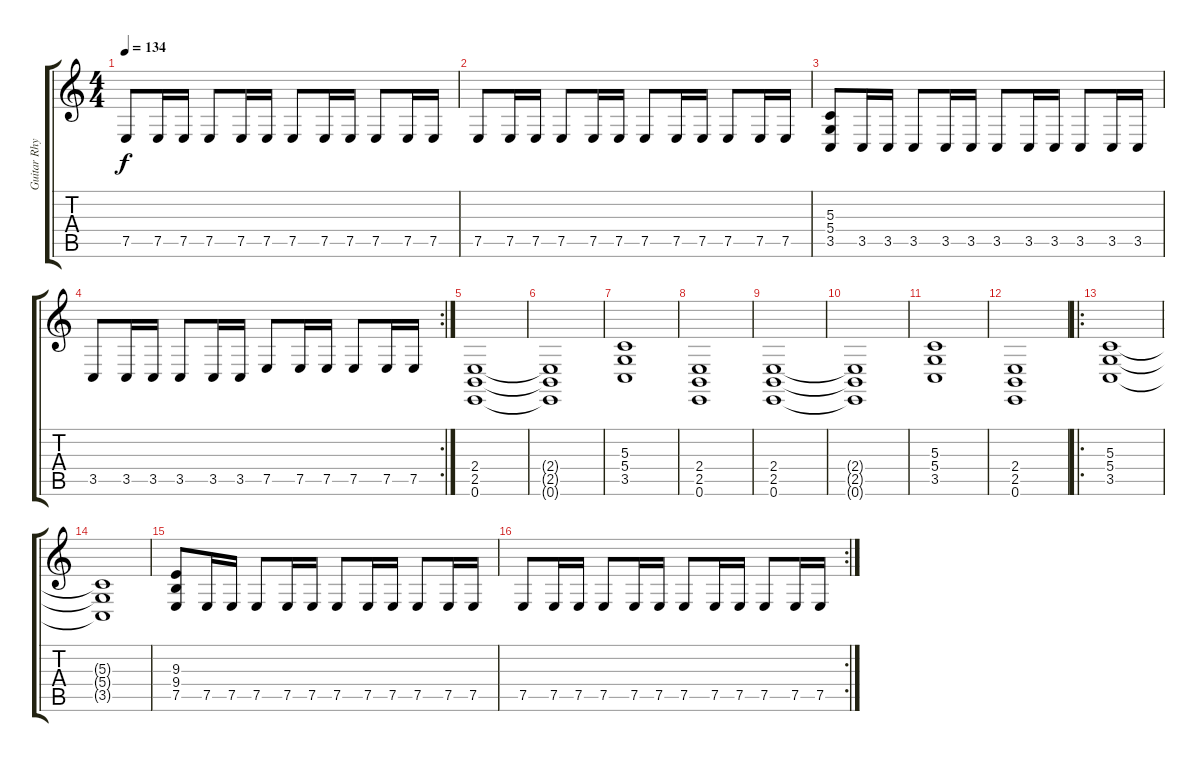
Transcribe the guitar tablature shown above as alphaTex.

\track ("Guitar Rhythm" "Guitar Rhy") {instrument lead5charang}
\staff {score tabs}
\tuning (E4 B3 G3 D3 A2 E2) {hide}
\ts (4 4)
\tempo 134
\clef g2
\ks c
7.5.8{dy f} 7.5.16 7.5.16 7.5.8 7.5.16 7.5.16 7.5.8 7.5.16 7.5.16 7.5.8 7.5.16 7.5.16 |
7.5.8 7.5.16 7.5.16 7.5.8 7.5.16 7.5.16 7.5.8 7.5.16 7.5.16 7.5.8 7.5.16 7.5.16 |
(5.3 5.4 3.5).8 3.5.16 3.5.16 3.5.8 3.5.16 3.5.16 3.5.8 3.5.16 3.5.16 3.5.8 3.5.16 3.5.16 |
\rc 2
3.5.8 3.5.16 3.5.16 3.5.8 3.5.16 3.5.16 7.5.8 7.5.16 7.5.16 7.5.8 7.5.16 7.5.16 |
(2.4 2.5 0.6).1 |
(2.4{t} 2.5{t} 0.6{t}).1 |
(5.3 5.4 3.5).1 |
(2.4 2.5 0.6).1 |
(2.4 2.5 0.6).1 |
(2.4{t} 2.5{t} 0.6{t}).1 |
(5.3 5.4 3.5).1 |
(2.4 2.5 0.6).1 |
\ro
(5.3 5.4 3.5).1 |
(5.3{t} 5.4{t} 3.5{t}).1 |
(9.3 9.4 7.5).8 7.5.16 7.5.16 7.5.8 7.5.16 7.5.16 7.5.8 7.5.16 7.5.16 7.5.8 7.5.16 7.5.16 |
\rc 2
7.5.8 7.5.16 7.5.16 7.5.8 7.5.16 7.5.16 7.5.8 7.5.16 7.5.16 7.5.8 7.5.16 7.5.16
